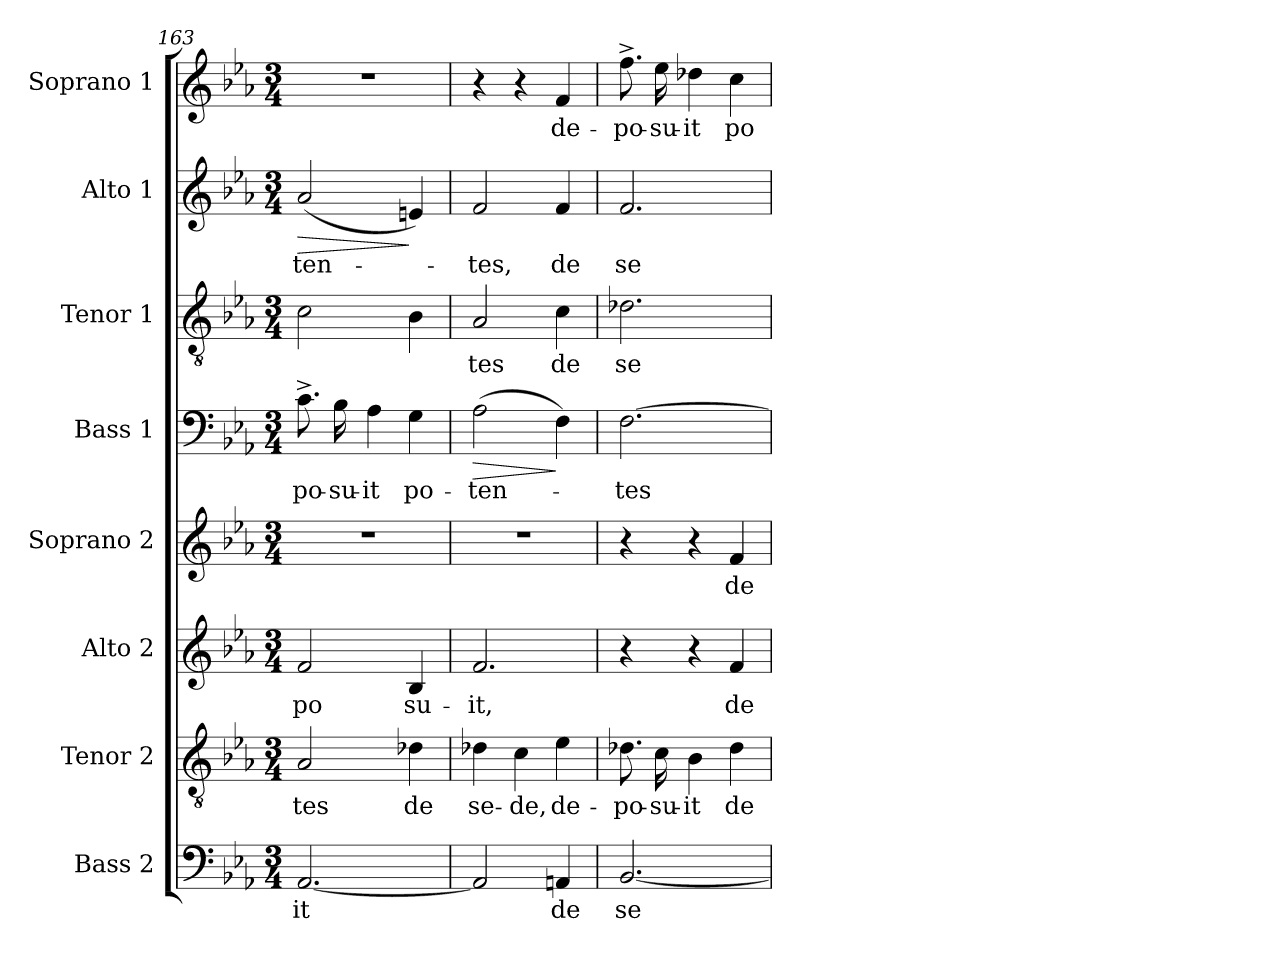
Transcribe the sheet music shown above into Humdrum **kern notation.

**kern	**text	**kern	**text	**kern	**text	**kern	**text	**kern	**text	**dynam	**kern	**text	**kern	**text	**dynam	**kern	**text
*part8	*part8	*part7	*part7	*part6	*part6	*part5	*part5	*part4	*part4	*part4	*part3	*part3	*part2	*part2	*part2	*part1	*part1
*staff8	*staff8	*staff7	*staff7	*staff6	*staff6	*staff5	*staff5	*staff4	*staff4	*staff4	*staff3	*staff3	*staff2	*staff2	*staff2	*staff1	*staff1
*I"Bass 2	*	*I"Tenor 2	*	*I"Alto 2	*	*I"Soprano 2	*	*I"Bass 1	*	*	*I"Tenor 1	*	*I"Alto 1	*	*	*I"Soprano 1	*
*I'B 2.	*	*I'T 2.	*	*I'A 2.	*	*I'S 2.	*	*I'B 1.	*	*	*I'T 1.	*	*I'A 1.	*	*	*I'S 1.	*
*clefF4	*	*clefGv2	*	*clefG2	*	*clefG2	*	*clefF4	*	*	*clefGv2	*	*clefG2	*	*	*clefG2	*
*	*	*ITrd7c12	*	*	*	*	*	*	*	*	*ITrd7c12	*	*	*	*	*	*
*k[b-e-a-]	*	*k[b-e-a-]	*	*k[b-e-a-]	*	*k[b-e-a-]	*	*k[b-e-a-]	*	*	*k[b-e-a-]	*	*k[b-e-a-]	*	*	*k[b-e-a-]	*
*E-:	*	*E-:	*	*E-:	*	*E-:	*	*E-:	*	*	*E-:	*	*E-:	*	*	*E-:	*
*M3/4	*	*M3/4	*	*M3/4	*	*M3/4	*	*M3/4	*	*	*M3/4	*	*M3/4	*	*	*M3/4	*
=163	=163	=163	=163	=163	=163	=163	=163	=163	=163	=163	=163	=163	=163	=163	=163	=163	=163
!	!LO:LY:b:color=#000000	!	!	!	!	!	!	!	!	!	!	!	!	!	!	!	!
!	!	!	!LO:LY:b:color=#000000	!	!	!	!	!	!	!	!	!	!	!	!	!	!
!	!	!	!	!	!LO:LY:b:color=#000000	!LO:N:vis=1	!	!	!	!	!	!	!	!	!	!	!
!	!	!	!	!	!	!	!	!	!LO:LY:b:color=#000000	!	!	!	!	!	!	!	!
!	!	!	!	!	!	!	!	!	!	!	!	!	!	!LO:LY:b:color=#000000	!LO:HP:b	!LO:N:vis=1	!
[2.AA-i/	-it	2AA-i/	-tes	2fi/	-po	2.r	.	8.c^i\	-po-	.	2Ci\	.	(2a-i/	-ten-	>	2.r	.
!	!	!	!	!	!	!	!	!	!LO:LY:b:color=#000000	!	!	!	!	!	!	!	!
.	.	.	.	.	.	.	.	16B-i\	-su-	.	.	.	.	.	.	.	.
!	!	!	!	!	!	!	!	!	!LO:LY:b:color=#000000	!	!	!	!	!	!	!	!
.	.	.	.	.	.	.	.	4A-i\	-it	.	.	.	.	.	.	.	.
!	!	!	!LO:LY:b:color=#000000	!	!	!	!	!	!	!	!	!	!	!	!	!	!
!	!	!	!	!	!LO:LY:b:color=#000000	!	!	!	!	!	!	!	!	!	!	!	!
!	!	!	!	!	!	!	!	!	!LO:LY:b:color=#000000	!	!	!	!	!	!	!	!
.	.	4D-Xi\	de	4B-i/	su-	.	.	4Gi\	po-	.	4BB-i\	.	4eni/)	.	]	.	.
=164	=164	=164	=164	=164	=164	=164	=164	=164	=164	=164	=164	=164	=164	=164	=164	=164	=164
!	!	!	!LO:LY:b:color=#000000	!	!	!	!	!	!	!	!	!	!	!	!	!	!
!	!	!	!	!	!LO:LY:b:color=#000000	!LO:N:vis=1	!	!	!	!	!	!	!	!	!	!	!
!	!	!	!	!	!	!	!	!	!LO:LY:b:color=#000000	!LO:HP:b	!	!	!	!	!	!	!
!	!	!	!	!	!	!	!	!	!	!	!	!LO:LY:b:color=#000000	!	!	!	!	!
!	!	!	!	!	!	!	!	!	!	!	!	!	!	!LO:LY:b:color=#000000	!	!	!
2AA-i/]	.	4D-Xi\	se-	2.fi/	-it,	2.r	.	(2A-i\	-ten-	>	2AA-i/	-tes	2fi/	-tes,	.	4r	.
!	!	!	!LO:LY:b:color=#000000	!	!	!	!	!	!	!	!	!	!	!	!	!	!
.	.	4Ci\	-de,	.	.	.	.	.	.	.	.	.	.	.	.	4r	.
!	!LO:LY:b:color=#000000	!	!	!	!	!	!	!	!	!	!	!	!	!	!	!	!
!	!	!	!LO:LY:b:color=#000000	!	!	!	!	!	!	!	!	!	!	!	!	!	!
!	!	!	!	!	!	!	!	!	!	!	!	!LO:LY:b:color=#000000	!	!	!	!	!
!	!	!	!	!	!	!	!	!	!	!	!	!	!	!LO:LY:b:color=#000000	!	!	!
!	!	!	!	!	!	!	!	!	!	!	!	!	!	!	!	!	!LO:LY:b:color=#000000
4AAni/	de	4E-i\	de-	.	.	.	.	4Fi\)	.	]	4Ci\	de	4fi/	de	.	4fi/	de-
=165	=165	=165	=165	=165	=165	=165	=165	=165	=165	=165	=165	=165	=165	=165	=165	=165	=165
!	!LO:LY:b:color=#000000	!	!	!	!	!	!	!	!	!	!	!	!	!	!	!	!
!	!	!	!LO:LY:b:color=#000000	!	!	!	!	!	!	!	!	!	!	!	!	!	!
!	!	!	!	!	!	!	!	!	!LO:LY:b:color=#000000	!	!	!	!	!	!	!	!
!	!	!	!	!	!	!	!	!	!	!	!	!LO:LY:b:color=#000000	!	!	!	!	!
!	!	!	!	!	!	!	!	!	!	!	!	!	!	!LO:LY:b:color=#000000	!	!	!
!	!	!	!	!	!	!	!	!	!	!	!	!	!	!	!	!	!LO:LY:b:color=#000000
[2.BB-i/	se-	8.D-Xi\	-po-	4r	.	4r	.	[2.Fi\	-tes	.	2.D-Xi\	se-	2.fi/	se-	.	8.ff^i\	-po-
!	!	!	!LO:LY:b:color=#000000	!	!	!	!	!	!	!	!	!	!	!	!	!	!
!	!	!	!	!	!	!	!	!	!	!	!	!	!	!	!	!	!LO:LY:b:color=#000000
.	.	16Ci\	-su-	.	.	.	.	.	.	.	.	.	.	.	.	16ee-i\	-su-
!	!	!	!LO:LY:b:color=#000000	!	!	!	!	!	!	!	!	!	!	!	!	!	!
!	!	!	!	!	!	!	!	!	!	!	!	!	!	!	!	!	!LO:LY:b:color=#000000
.	.	4BB-i\	-it	4r	.	4r	.	.	.	.	.	.	.	.	.	4dd-Xi\	-it
!	!	!	!LO:LY:b:color=#000000	!	!	!	!	!	!	!	!	!	!	!	!	!	!
!	!	!	!	!	!LO:LY:b:color=#000000	!	!	!	!	!	!	!	!	!	!	!	!
!	!	!	!	!	!	!	!LO:LY:b:color=#000000	!	!	!	!	!	!	!	!	!	!
!	!	!	!	!	!	!	!	!	!	!	!	!	!	!	!	!	!LO:LY:b:color=#000000
.	.	4D-i\	de	4fi/	de-	4fi/	de	.	.	.	.	.	.	.	.	4cci\	po-
=	=	=	=	=	=	=	=	=	=	=	=	=	=	=	=	=	=
*-	*-	*-	*-	*-	*-	*-	*-	*-	*-	*-	*-	*-	*-	*-	*-	*-	*-
